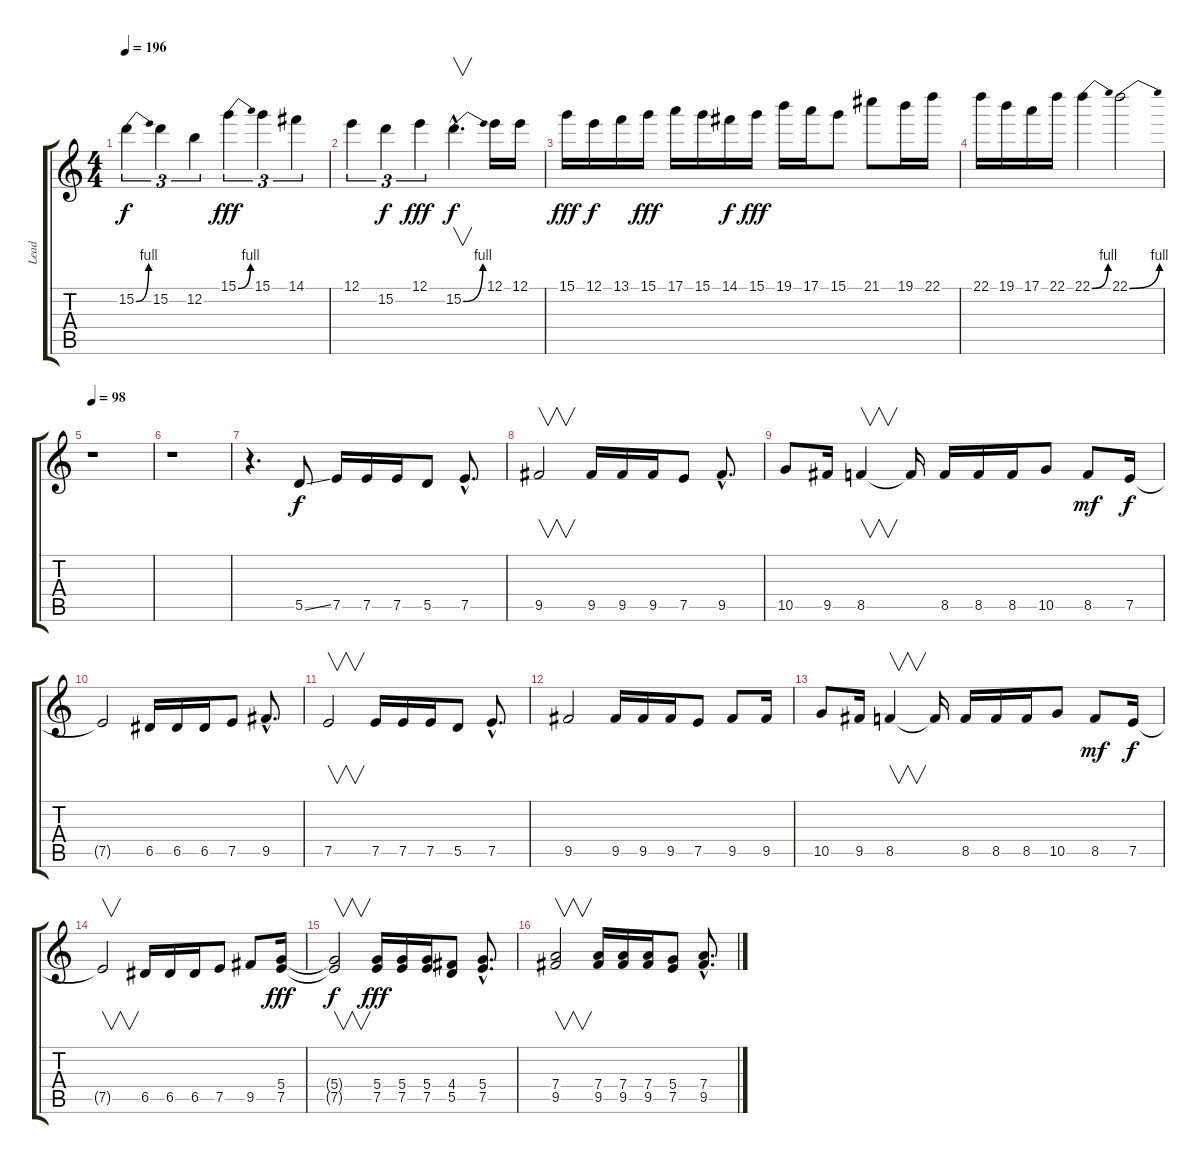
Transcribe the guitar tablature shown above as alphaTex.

\track ("Lead" "Lead") {instrument overdrivenguitar}
\staff {score tabs}
\tuning (E4 B3 G3 D3 A2 E2) {hide}
\ts (4 4)
\tempo 196
\clef g2
\ks c
15.2{be (bend 0 0 60 4)}.4{tu (3 2) dy f} 15.2.4{tu (3 2)} 12.2.4{tu (3 2)} 15.1{be (bend 0 0 60 4)}.4{tu (3 2) dy fff} 15.1.4{tu (3 2)} 14.1.4{tu (3 2)} |
12.1.4{tu (3 2)} 15.2.4{tu (3 2) dy f} 12.1.4{tu (3 2) dy fff} 15.2{be (bend 0 0 60 4) hac}.4{v d dy f} 12.1.16 12.1.16 |
15.1.16{dy fff} 12.1.16{dy f} 13.1.16 15.1.16{dy fff} 17.1.16 15.1.16 14.1.16{dy f} 15.1.16{dy fff} 19.1.16 17.1.16 15.1.8 21.1.8 19.1.16 22.1.16 |
22.1.16 19.1.16 17.1.16 22.1.16 22.1{be (bend 0 0 60 4)}.4 22.1{be (bend 0 0 60 4)}.2 |
\tempo 98
r.1 |
r.1 |
r.4{d} 5.5{ss}.8{dy f volume 16} 7.5.16 7.5.16 7.5.16 5.5.8 7.5{hac}.8{d} |
9.5.2{v} 9.5.16 9.5.16 9.5.16 7.5.8 9.5{hac}.8{d} |
10.5.8 9.5.16 8.5.4{v} 8.5{t}.16 8.5.16 8.5.16 8.5.16 10.5.8 8.5.8{dy mf} 7.5.16{dy f} |
7.5{t}.2 6.5.16 6.5.16 6.5.16 7.5.8 9.5{hac}.8{d} |
7.5.2{v} 7.5.16 7.5.16 7.5.16 5.5.8 7.5{hac}.8{d} |
9.5.2 9.5.16 9.5.16 9.5.16 7.5.8 9.5.8 9.5.16 |
10.5.8 9.5.16 8.5.4{v} 8.5{t}.16 8.5.16 8.5.16 8.5.16 10.5.8 8.5.8{dy mf} 7.5.16{dy f} |
7.5{t}.2{v} 6.5.16 6.5.16 6.5.16 7.5.8 9.5.8 (5.4 7.5).16{dy fff} |
(5.4{t} 7.5{t}).2{v dy f} (5.4 7.5).16{dy fff} (5.4 7.5).16 (5.4 7.5).16 (4.4 5.5).8 (5.4{hac} 7.5{hac}).8{d} |
(7.4 9.5).2{v} (7.4 9.5).16 (7.4 9.5).16 (7.4 9.5).16 (5.4 7.5).8 (7.4{hac} 9.5{hac}).8{d}
